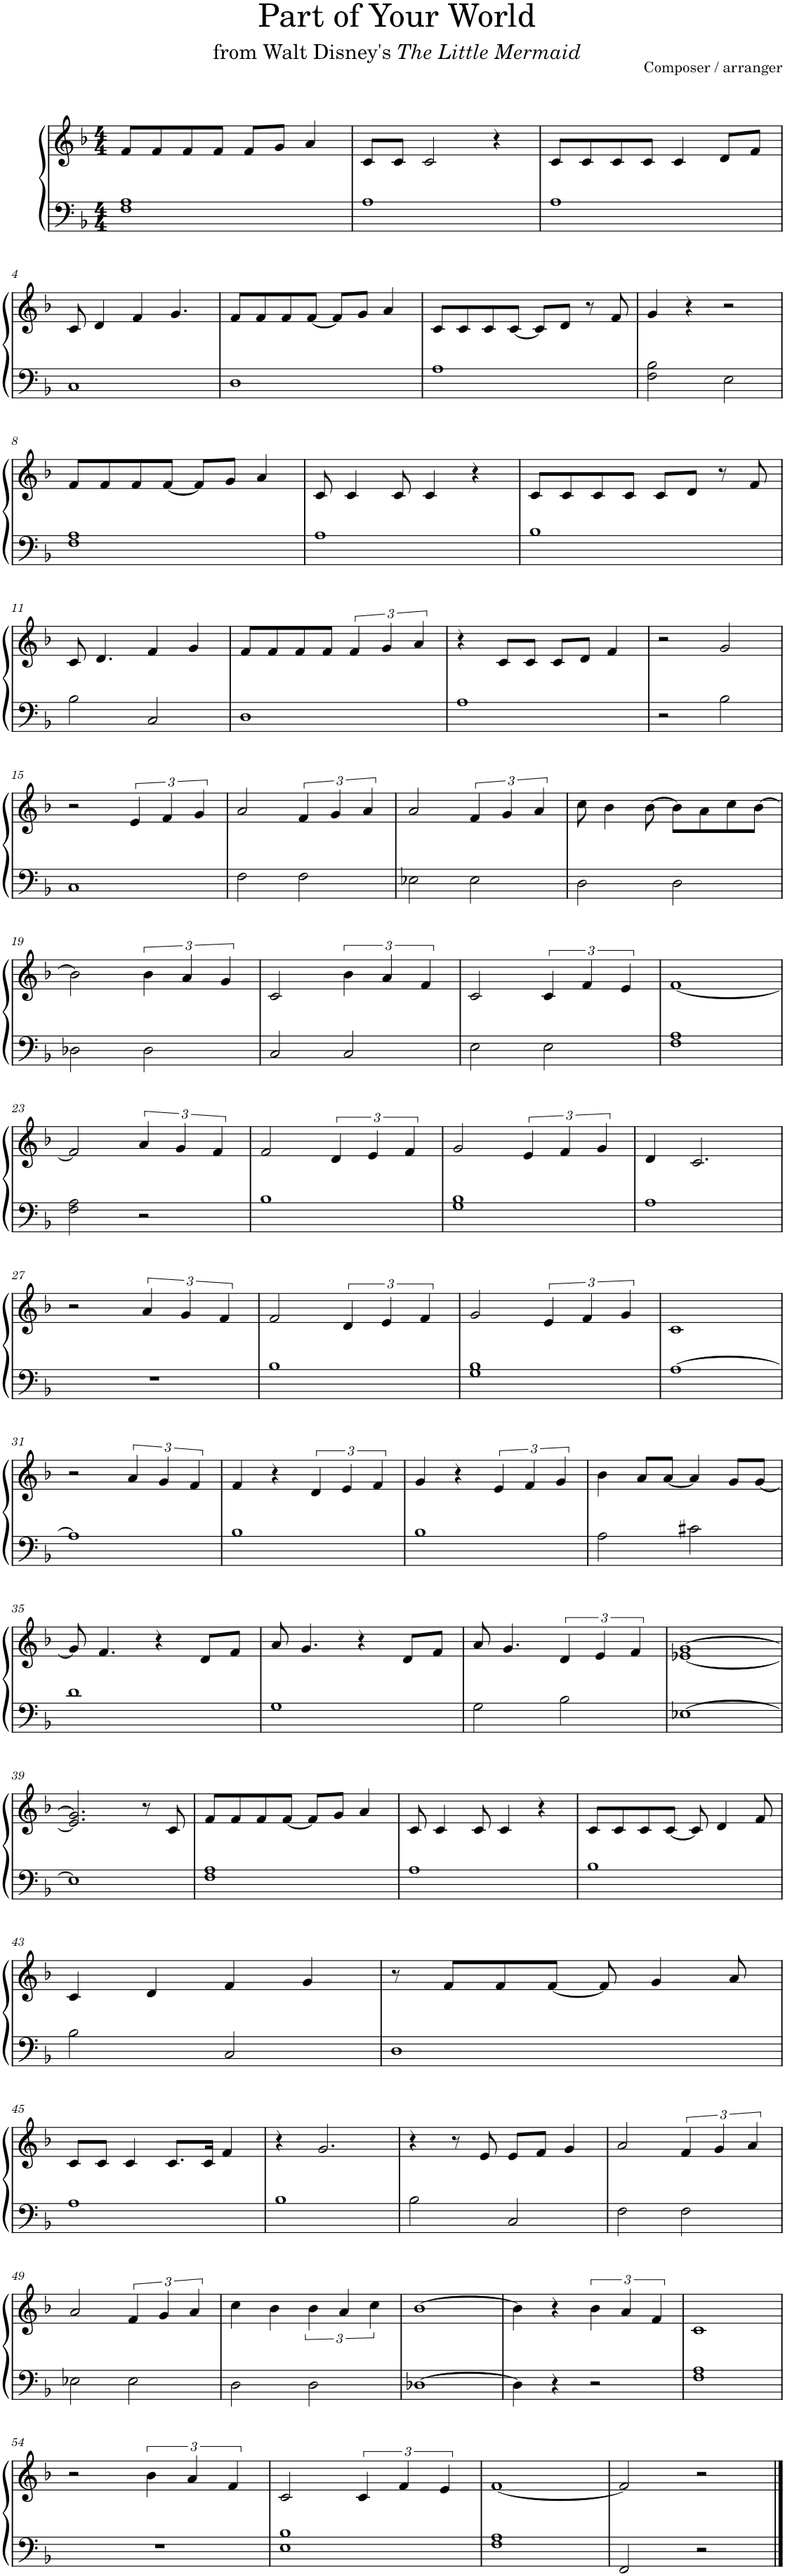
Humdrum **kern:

**kern	**kern
*part1	*part1
*staff2	*staff1
*I"Piano	*
*I'Pno.	*
*clefF4	*clefG2
*k[b-]	*k[b-]
*M4/4	*M4/4
=1	=1
1F 1A	8f/L
.	8f/
.	8f/
.	8f/J
.	8f/L
.	8g/J
.	4a/
=2	=2
1A	8c/L
.	8c/J
.	2c/
.	4r
=3	=3
1A	8c/L
.	8c/
.	8c/
.	8c/J
.	4c/
.	8d/L
.	8f/J
!!LO:LB:g=z
=4	=4
1C	8c/
.	4d/
.	4f/
.	4.g/
=5	=5
1D	8f/L
.	8f/
.	8f/
.	[8f/J
.	8f/L]
.	8g/J
.	4a/
=6	=6
1A	8c/L
.	8c/
.	8c/
.	[8c/J
.	8c/L]
.	8d/J
.	8r
.	8f/
=7	=7
2F\ 2B-\	4g/
.	4r
2E\	2r
!!LO:LB:g=z
=8	=8
1F 1A	8f/L
.	8f/
.	8f/
.	[8f/J
.	8f/L]
.	8g/J
.	4a/
=9	=9
1A	8c/
.	4c/
.	8c/
.	4c/
.	4r
=10	=10
1B-	8c/L
.	8c/
.	8c/
.	8c/J
.	8c/L
.	8d/J
.	8r
.	8f/
!!LO:LB:g=z
=11	=11
2B-\	8c/
.	4.d/
2C/	4f/
.	4g/
=12	=12
1D	8f/L
.	8f/
.	8f/
.	8f/J
.	6f/
.	6g/
.	6a/
=13	=13
1A	4r
.	8c/L
.	8c/J
.	8c/L
.	8d/J
.	4f/
=14	=14
2r	2r
2B-\	2g/
!!LO:LB:g=z
=15	=15
1C	2r
.	6e/
.	6f/
.	6g/
=16	=16
2F\	2a/
2F\	6f/
.	6g/
.	6a/
=17	=17
2E-X\	2a/
2E-\	6f/
.	6g/
.	6a/
=18	=18
2D\	8cc\
.	4b-\
.	[8b-\
2D\	8b-\L]
.	8a\
.	8cc\
.	[8b-\J
!!LO:LB:g=z
=19	=19
2D-X\	2b-\]
2D-\	6b-\
.	6a/
.	6g/
=20	=20
2C/	2c/
2C/	6b-\
.	6a/
.	6f/
=21	=21
2E\	2c/
2E\	6c/
.	6f/
.	6e/
=22	=22
1F 1A	[1f
!!LO:LB:g=z
=23	=23
2F\ 2A\	2f/]
2r	6a/
.	6g/
.	6f/
=24	=24
1B-	2f/
.	6d/
.	6e/
.	6f/
=25	=25
1G 1B-	2g/
.	6e/
.	6f/
.	6g/
=26	=26
1A	4d/
.	2.c/
!!LO:LB:g=z
=27	=27
1r	2r
.	6a/
.	6g/
.	6f/
=28	=28
1B-	2f/
.	6d/
.	6e/
.	6f/
=29	=29
1G 1B-	2g/
.	6e/
.	6f/
.	6g/
=30	=30
[1A	1c
!!LO:LB:g=z
=31	=31
1A]	2r
.	6a/
.	6g/
.	6f/
=32	=32
1B-	4f/
.	4r
.	6d/
.	6e/
.	6f/
=33	=33
1B-	4g/
.	4r
.	6e/
.	6f/
.	6g/
=34	=34
2A\	4b-\
.	8a/L
.	[8a/J
2c#X\	4a/]
.	8g/L
.	[8g/J
!!LO:LB:g=z
=35	=35
1d	8g/]
.	4.f/
.	4r
.	8d/L
.	8f/J
=36	=36
1G	8a/
.	4.g/
.	4r
.	8d/L
.	8f/J
=37	=37
2G\	8a/
.	4.g/
2B-\	6d/
.	6e/
.	6f/
=38	=38
[1E-X	[1e-X [1g
!!LO:LB:g=z
=39	=39
1E-]	2.e-/] 2.g/]
.	8r
.	8c/
=40	=40
1F 1A	8f/L
.	8f/
.	8f/
.	[8f/J
.	8f/L]
.	8g/J
.	4a/
=41	=41
1A	8c/
.	4c/
.	8c/
.	4c/
.	4r
=42	=42
1B-	8c/L
.	8c/
.	8c/
.	[8c/J
.	8c/]
.	4d/
.	8f/
!!LO:LB:g=z
=43	=43
2B-\	4c/
.	4d/
2C/	4f/
.	4g/
=44	=44
1D	8r
.	8f/L
.	8f/
.	[8f/J
.	8f/]
.	4g/
.	8a/
!!LO:LB:g=z
=45	=45
1A	8c/L
.	8c/J
.	4c/
.	8.c/L
.	16c/Jk
.	4f/
=46	=46
1B-	4r
.	2.g/
=47	=47
2B-\	4r
.	8r
.	8e/
2C/	8e/L
.	8f/J
.	4g/
=48	=48
2F\	2a/
2F\	6f/
.	6g/
.	6a/
!!LO:LB:g=z
=49	=49
2E-X\	2a/
2E-\	6f/
.	6g/
.	6a/
=50	=50
2D\	4cc\
.	4b-\
2D\	6b-\
.	6a/
.	6cc\
=51	=51
[1D-X	[1b-
=52	=52
4D-\]	4b-\]
4r	4r
2r	6b-\
.	6a/
.	6f/
=53	=53
1F 1A	1c
!!LO:LB:g=z
=54	=54
1r	2r
.	6b-\
.	6a/
.	6f/
=55	=55
1E 1B-	2c/
.	6c/
.	6f/
.	6e/
=56	=56
1F 1A	[1f
=57	=57
2FF/	2f/]
2r	2r
==	==
*-	*-
